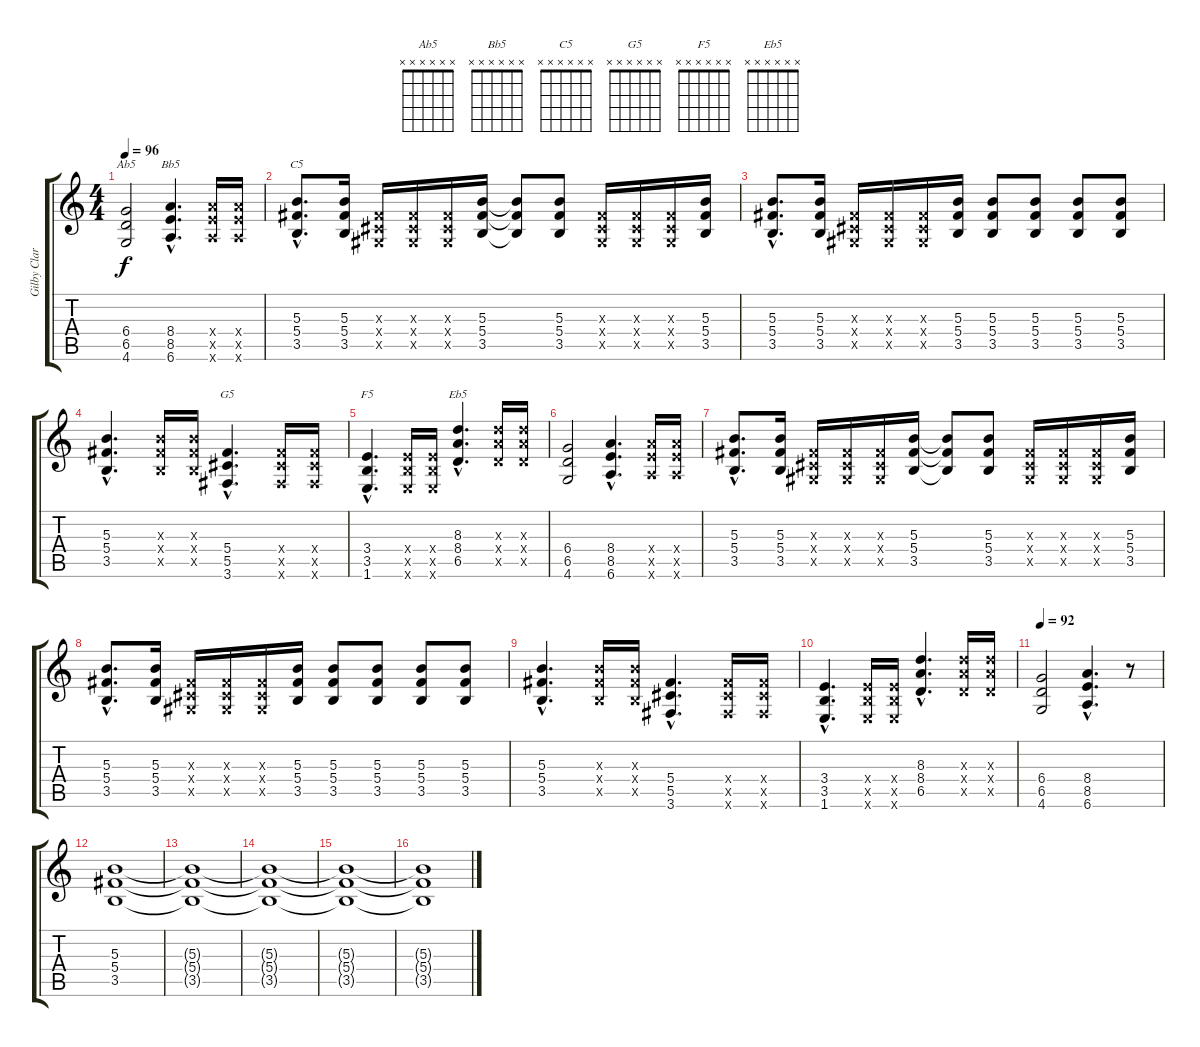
\track ("Gilby Clarke" "Gilby Clar") {instrument electricguitarjazz}
\staff {score tabs}
\tuning (Eb4 Bb3 Gb3 Db3 Ab2 Eb2) {hide}
\chord ("Ab5" x x x x x x)
\chord ("Bb5" x x x x x x)
\chord ("C5" x x x x x x)
\chord ("G5" x x x x x x)
\chord ("F5" x x x x x x)
\chord ("Eb5" x x x x x x)
\ts (4 4)
\tempo 96
\clef g2
\ks c
(6.4 6.5 4.6).2{ch "Ab5" dy f} (8.4{hac} 8.5{hac} 6.6{hac}).4{d ch "Bb5"} (8.4{x} 8.5{x} 6.6{x}).16 (8.4{x} 8.5{x} 6.6{x}).16 |
(5.3{hac} 5.4{hac} 3.5{hac}).8{d ch "C5"} (5.3 5.4 3.5).16 (0.3{x} 0.4{x} 0.5{x}).16 (0.3{x} 0.4{x} 0.5{x}).16 (0.3{x} 0.4{x} 0.5{x}).16 (5.3 5.4 3.5).16 (5.3{t} 5.4{t} 3.5{t}).8 (5.3 5.4 3.5).8 (0.3{x} 0.4{x} 0.5{x}).16 (0.3{x} 0.4{x} 0.5{x}).16 (0.3{x} 0.4{x} 0.5{x}).16 (5.3 5.4 3.5).16 |
(5.3{hac} 5.4{hac} 3.5{hac}).8{d} (5.3 5.4 3.5).16 (0.3{x} 0.4{x} 0.5{x}).16 (0.3{x} 0.4{x} 0.5{x}).16 (0.3{x} 0.4{x} 0.5{x}).16 (5.3 5.4 3.5).16 (5.3 5.4 3.5).8 (5.3 5.4 3.5).8 (5.3 5.4 3.5).8 (5.3 5.4 3.5).8 |
(5.3{hac} 5.4{hac} 3.5{hac}).4{d} (5.3{x} 5.4{x} 3.5{x}).16 (5.3{x} 5.4{x} 3.5{x}).16 (5.4{hac} 5.5{hac} 3.6{hac}).4{d ch "G5"} (5.4{x} 5.5{x} 3.6{x}).16 (5.4{x} 5.5{x} 3.6{x}).16 |
(3.4{hac} 3.5{hac} 1.6{hac}).4{d ch "F5"} (3.4{x} 3.5{x} 1.6{x}).16 (3.4{x} 3.5{x} 1.6{x}).16 (8.3{hac} 8.4{hac} 6.5{hac}).4{d ch "Eb5"} (8.3{x} 8.4{x} 6.5{x}).16 (8.3{x} 8.4{x} 6.5{x}).16 |
(6.4 6.5 4.6).2 (8.4{hac} 8.5{hac} 6.6{hac}).4{d} (8.4{x} 8.5{x} 6.6{x}).16 (8.4{x} 8.5{x} 6.6{x}).16 |
(5.3{hac} 5.4{hac} 3.5{hac}).8{d} (5.3 5.4 3.5).16 (0.3{x} 0.4{x} 0.5{x}).16 (0.3{x} 0.4{x} 0.5{x}).16 (0.3{x} 0.4{x} 0.5{x}).16 (5.3 5.4 3.5).16 (5.3{t} 5.4{t} 3.5{t}).8 (5.3 5.4 3.5).8 (0.3{x} 0.4{x} 0.5{x}).16 (0.3{x} 0.4{x} 0.5{x}).16 (0.3{x} 0.4{x} 0.5{x}).16 (5.3 5.4 3.5).16 |
(5.3{hac} 5.4{hac} 3.5{hac}).8{d} (5.3 5.4 3.5).16 (0.3{x} 0.4{x} 0.5{x}).16 (0.3{x} 0.4{x} 0.5{x}).16 (0.3{x} 0.4{x} 0.5{x}).16 (5.3 5.4 3.5).16 (5.3 5.4 3.5).8 (5.3 5.4 3.5).8 (5.3 5.4 3.5).8 (5.3 5.4 3.5).8 |
(5.3{hac} 5.4{hac} 3.5{hac}).4{d} (5.3{x} 5.4{x} 3.5{x}).16 (5.3{x} 5.4{x} 3.5{x}).16 (5.4{hac} 5.5{hac} 3.6{hac}).4{d} (5.4{x} 5.5{x} 3.6{x}).16 (5.4{x} 5.5{x} 3.6{x}).16 |
(3.4{hac} 3.5{hac} 1.6{hac}).4{d} (3.4{x} 3.5{x} 1.6{x}).16 (3.4{x} 3.5{x} 1.6{x}).16 (8.3{hac} 8.4{hac} 6.5{hac}).4{d} (8.3{x} 8.4{x} 6.5{x}).16 (8.3{x} 8.4{x} 6.5{x}).16 |
\tempo 92
(6.4 6.5 4.6).2 (8.4{hac} 8.5{hac} 6.6{hac}).4{d} r.8 |
(5.3 5.4 3.5).1 |
(5.3{t} 5.4{t} 3.5{t}).1 |
(5.3{t} 5.4{t} 3.5{t}).1 |
(5.3{t} 5.4{t} 3.5{t}).1 |
(5.3{t} 5.4{t} 3.5{t}).1
